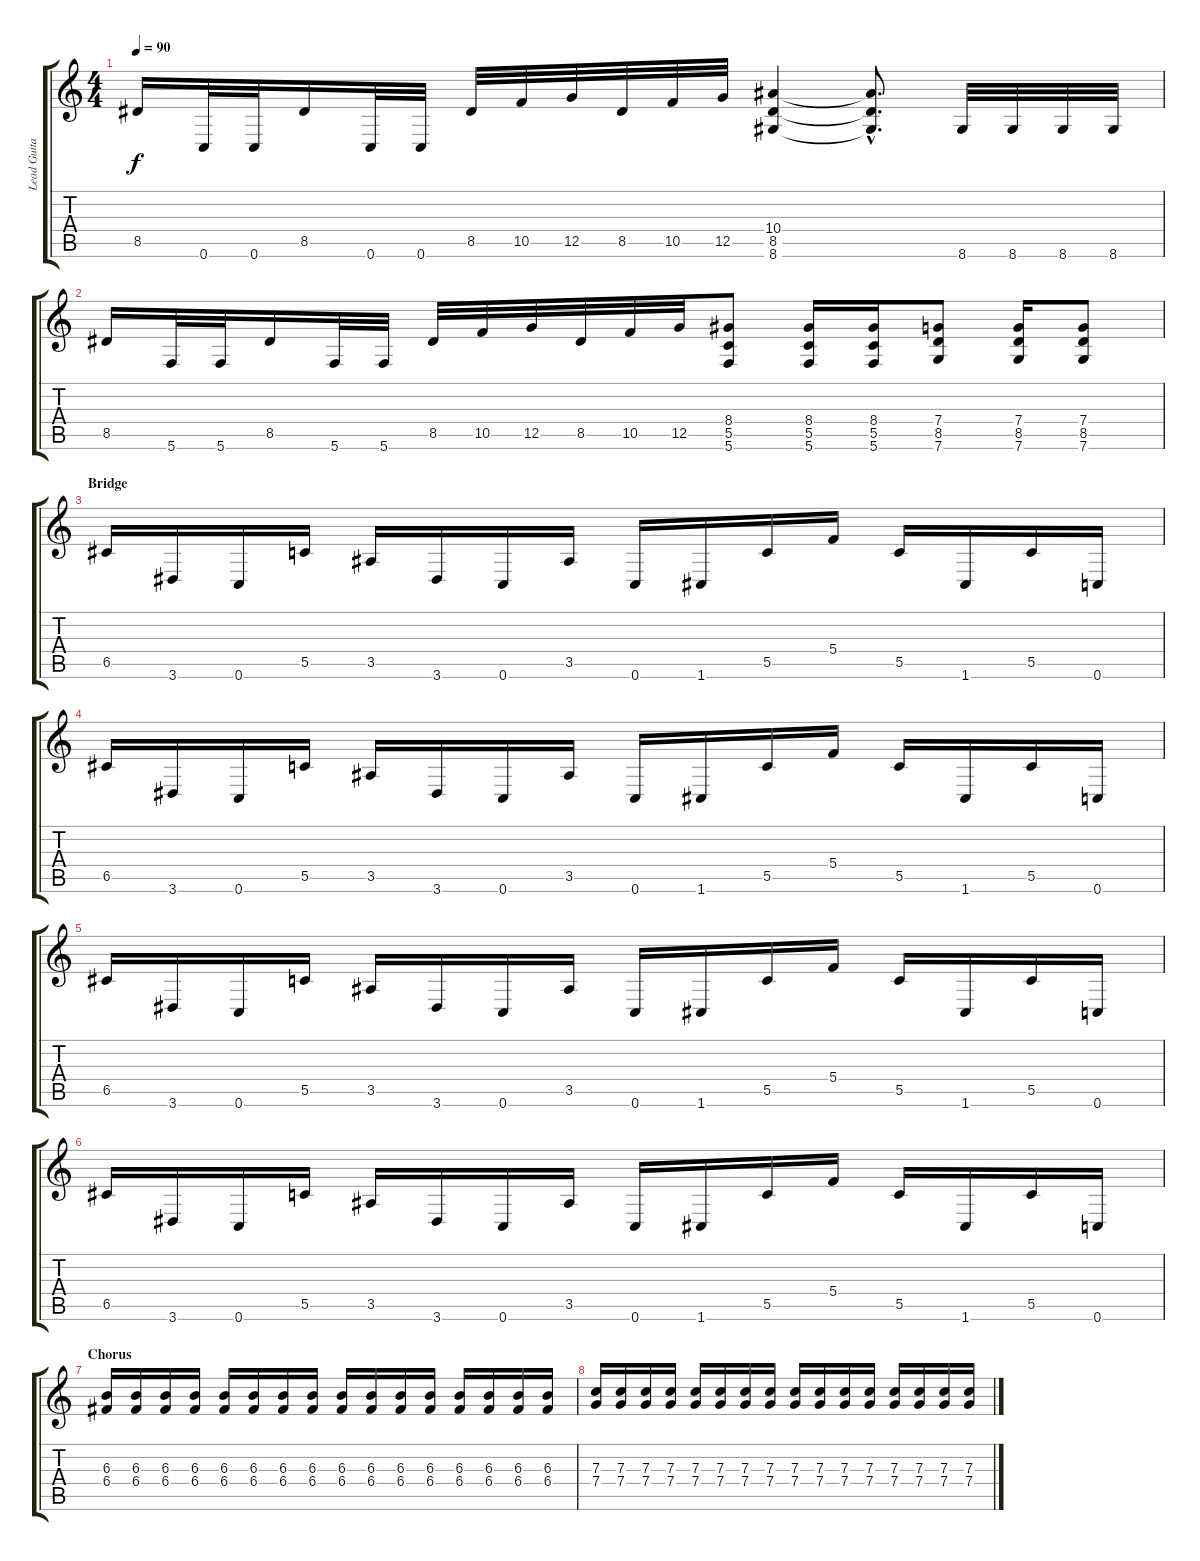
\track ("Lead Guitar 2" "Lead Guita") {instrument distortionguitar}
\staff {score tabs}
\tuning (D4 A3 F3 C3 G2 C2) {hide}
\ts (4 4)
\tempo 90
\clef g2
\ks c
8.5.16{dy f} 0.6.32 0.6.32 8.5.16 0.6.32 0.6.32 8.5.32 10.5.32 12.5.32 8.5.32 10.5.32 12.5.32 (10.4 8.5 8.6).4 (10.4{hac t} 8.5{hac t} 8.6{hac t}).8{d} 8.6.32 8.6.32 8.6.32 8.6.32 |
8.5.16 5.6.32 5.6.32 8.5.16 5.6.32 5.6.32 8.5.32 10.5.32 12.5.32 8.5.32 10.5.32 12.5.32 (8.4 5.5 5.6).8 (8.4 5.5 5.6).16 (8.4 5.5 5.6).16 (7.4 8.5 7.6).8 (7.4 8.5 7.6).16 (7.4 8.5 7.6).8 |
\section ("" "Bridge")
6.5.16 3.6.16 0.6.16 5.5.16 3.5.16 3.6.16 0.6.16 3.5.16 0.6.16 1.6.16 5.5.16 5.4.16 5.5.16 1.6.16 5.5.16 0.6.16 |
6.5.16 3.6.16 0.6.16 5.5.16 3.5.16 3.6.16 0.6.16 3.5.16 0.6.16 1.6.16 5.5.16 5.4.16 5.5.16 1.6.16 5.5.16 0.6.16 |
6.5.16 3.6.16 0.6.16 5.5.16 3.5.16 3.6.16 0.6.16 3.5.16 0.6.16 1.6.16 5.5.16 5.4.16 5.5.16 1.6.16 5.5.16 0.6.16 |
6.5.16 3.6.16 0.6.16 5.5.16 3.5.16 3.6.16 0.6.16 3.5.16 0.6.16 1.6.16 5.5.16 5.4.16 5.5.16 1.6.16 5.5.16 0.6.16 |
\section ("" "Chorus")
(6.3 6.4).16 (6.3 6.4).16 (6.3 6.4).16 (6.3 6.4).16 (6.3 6.4).16 (6.3 6.4).16 (6.3 6.4).16 (6.3 6.4).16 (6.3 6.4).16 (6.3 6.4).16 (6.3 6.4).16 (6.3 6.4).16 (6.3 6.4).16 (6.3 6.4).16 (6.3 6.4).16 (6.3 6.4).16 |
(7.3 7.4).16 (7.3 7.4).16 (7.3 7.4).16 (7.3 7.4).16 (7.3 7.4).16 (7.3 7.4).16 (7.3 7.4).16 (7.3 7.4).16 (7.3 7.4).16 (7.3 7.4).16 (7.3 7.4).16 (7.3 7.4).16 (7.3 7.4).16 (7.3 7.4).16 (7.3 7.4).16 (7.3 7.4).16
